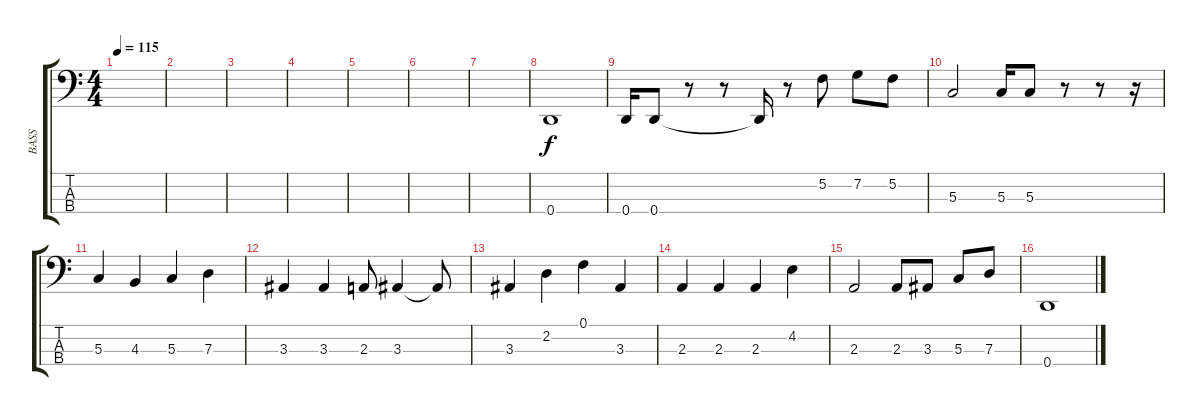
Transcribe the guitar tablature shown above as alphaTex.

\track ("BASS" "BASS") {instrument electricbassfinger}
\staff {score tabs}
\tuning (F2 C2 G1 D1) {hide}
\ts (4 4)
\tempo 115
\clef f4
\ks c
|
|
|
|
|
|
|
0.4.1{volume 16} |
0.4.16 0.4.8 r.8 r.8 0.4{t}.16 r.8 5.2.8 7.2.8 5.2.8 |
5.3.2 5.3.16 5.3.8 r.8 r.8 r.16 |
5.3.4 4.3.4 5.3.4 7.3.4 |
3.3.4 3.3.4 2.3.8 3.3.4 3.3{t}.8 |
3.3.4 2.2.4 0.1.4 3.3.4 |
2.3.4 2.3.4 2.3.4 4.2.4 |
2.3.2 2.3.8 3.3.8 5.3.8 7.3.8 |
0.4.1
